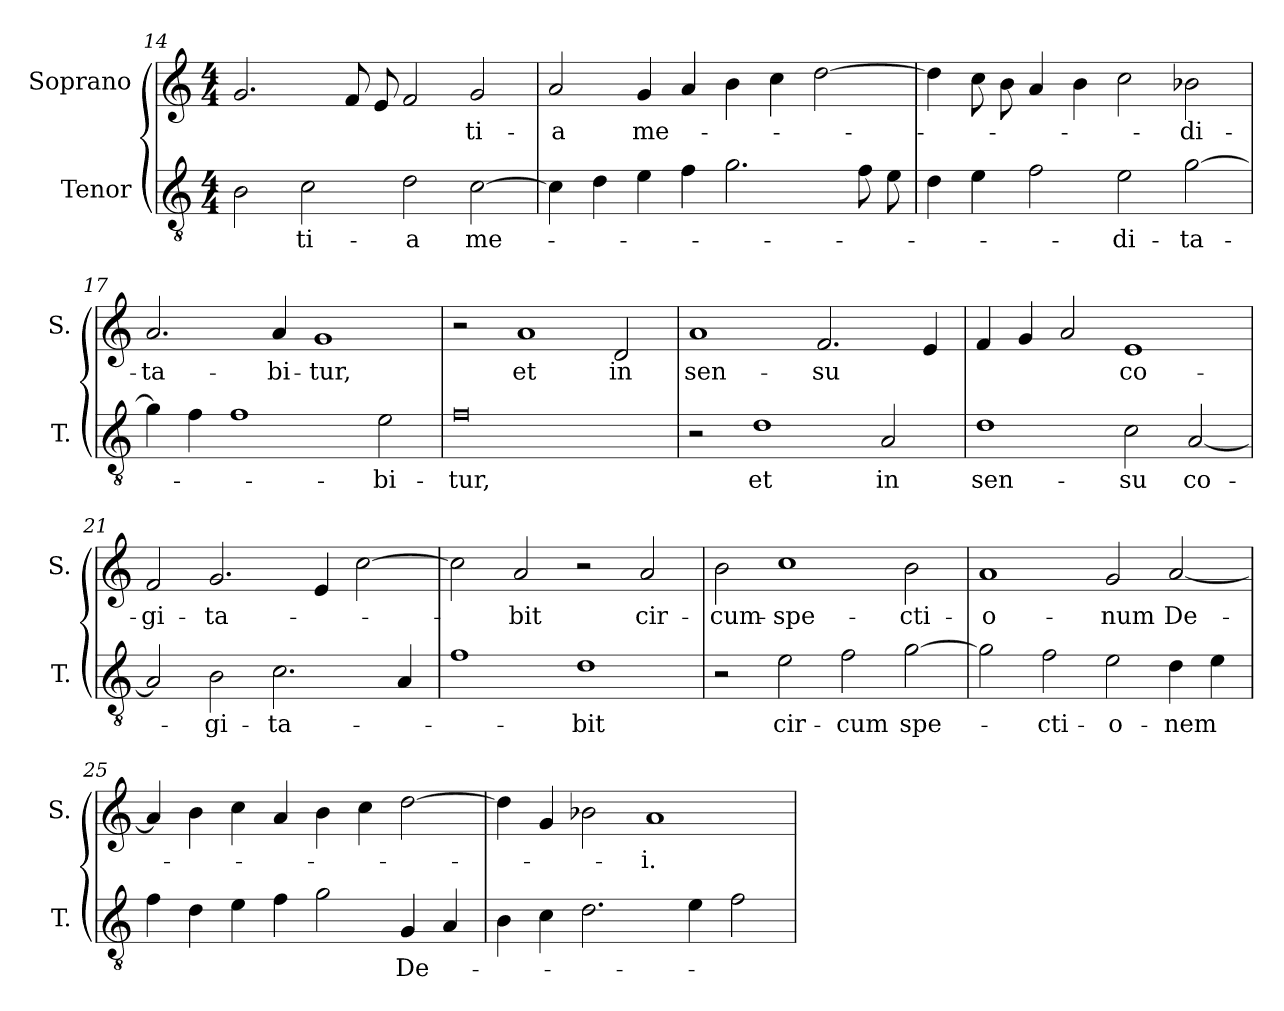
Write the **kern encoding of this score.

**kern	**text	**kern	**text
*part2	*part2	*part1	*part1
*staff2	*staff2	*staff1	*staff1
*I"Tenor	*	*I"Soprano	*
*I'T.	*	*I'S.	*
*clefGv2	*	*clefG2	*
*ITrd7c12	*	*	*
*k[]	*	*k[]	*
*C:	*	*C:	*
*M4/4	*	*M4/4	*
=14	=14	=14	=14
2BBi\	.	2.gi/	.
!	!LO:LY:b:color=#000000	!	!
2Ci\	-ti-	.	.
.	.	8fi/	.
.	.	8ei/	.
!	!LO:LY:b:color=#000000	!	!
2Di\	-a	2fi/	.
!	!LO:LY:b:color=#000000	!	!
!	!	!	!LO:LY:b:color=#000000
[2Ci\	me-	2gi/	-ti-
=15	=15	=15	=15
!	!	!	!LO:LY:b:color=#000000
4Ci\]	.	2ai/	-a
4Di\	.	.	.
!	!	!	!LO:LY:b:color=#000000
4Ei\	.	4gi/	me-
4Fi\	.	4ai/	.
2.Gi\	.	4bi\	.
.	.	4cci\	.
.	.	[2ddi\	.
8Fi\	.	.	.
8Ei\	.	.	.
!!LO:LB:g=z
=16	=16	=16	=16
4Di\	.	4ddi\]	.
4Ei\	.	8cci\	.
.	.	8bi\	.
2Fi\	.	4ai/	.
.	.	4bi\	.
!	!LO:LY:b:color=#000000	!	!
2Ei\	-di-	2cci\	.
!	!LO:LY:b:color=#000000	!	!
!	!	!	!LO:LY:b:color=#000000
[2Gi\	-ta-	2b-Xi\	-di-
=17	=17	=17	=17
!	!	!	!LO:LY:b:color=#000000
4Gi\]	.	2.ai/	-ta-
4Fi\	.	.	.
1Fi	.	.	.
!	!	!	!LO:LY:b:color=#000000
.	.	4ai/	-bi-
!	!	!	!LO:LY:b:color=#000000
.	.	1gi	-tur,
!	!LO:LY:b:color=#000000	!	!
2Ei\	-bi-	.	.
=18	=18	=18	=18
!	!LO:LY:b:color=#000000	!	!
0Fi	-tur,	2r	.
!	!	!	!LO:LY:b:color=#000000
.	.	1ai	et
!	!	!	!LO:LY:b:color=#000000
.	.	2di/	in
=19	=19	=19	=19
!	!	!	!LO:LY:b:color=#000000
2r	.	1ai	sen-
!	!LO:LY:b:color=#000000	!	!
1Di	et	.	.
!	!	!	!LO:LY:b:color=#000000
.	.	2.fi/	-su
!	!LO:LY:b:color=#000000	!	!
2AAi/	in	.	.
.	.	4ei/	.
=20	=20	=20	=20
!	!LO:LY:b:color=#000000	!	!
1Di	sen-	4fi/	.
.	.	4gi/	.
.	.	2ai/	.
!	!LO:LY:b:color=#000000	!	!
!	!	!	!LO:LY:b:color=#000000
2Ci\	-su	1ei	co-
!	!LO:LY:b:color=#000000	!	!
[2AAi/	co-	.	.
=21	=21	=21	=21
!	!	!	!LO:LY:b:color=#000000
2AAi/]	.	2fi/	-gi-
!	!LO:LY:b:color=#000000	!	!
!	!	!	!LO:LY:b:color=#000000
2BBi\	-gi-	2.gi/	-ta-
!	!LO:LY:b:color=#000000	!	!
2.Ci\	-ta-	.	.
.	.	4ei/	.
.	.	[2cci\	.
4AAi/	.	.	.
=22	=22	=22	=22
1Fi	.	2cci\]	.
!	!	!	!LO:LY:b:color=#000000
.	.	2ai/	-bit
!	!LO:LY:b:color=#000000	!	!
1Di	-bit	2r	.
!	!	!	!LO:LY:b:color=#000000
.	.	2ai/	cir-
!!LO:LB:g=z
=23	=23	=23	=23
!	!	!	!LO:LY:b:color=#000000
2r	.	2bi\	-cum-
!	!LO:LY:b:color=#000000	!	!
!	!	!	!LO:LY:b:color=#000000
2Ei\	cir-	1cci	-spe-
!	!LO:LY:b:color=#000000	!	!
2Fi\	-cum	.	.
!	!LO:LY:b:color=#000000	!	!
!	!	!	!LO:LY:b:color=#000000
[2Gi\	spe-	2bi\	-cti-
=24	=24	=24	=24
!	!	!	!LO:LY:b:color=#000000
2Gi\]	.	1ai	-o-
!	!LO:LY:b:color=#000000	!	!
2Fi\	-cti-	.	.
!	!LO:LY:b:color=#000000	!	!
!	!	!	!LO:LY:b:color=#000000
2Ei\	-o-	2gi/	-num
!	!LO:LY:b:color=#000000	!	!
!	!	!	!LO:LY:b:color=#000000
4Di\	-nem	[2ai/	De-
4Ei\	.	.	.
=25	=25	=25	=25
4Fi\	.	4ai/]	.
4Di\	.	4bi\	.
4Ei\	.	4cci\	.
4Fi\	.	4ai/	.
2Gi\	.	4bi\	.
.	.	4cci\	.
!	!LO:LY:b:color=#000000	!	!
4GGi/	De-	[2ddi\	.
4AAi/	.	.	.
=26	=26	=26	=26
4BBi\	.	4ddi\]	.
4Ci\	.	4gi/	.
2.Di\	.	2b-Xi\	.
!	!	!	!LO:LY:b:color=#000000
.	.	1ai	-i.
4Ei\	.	.	.
2Fi\	.	.	.
=	=	=	=
*-	*-	*-	*-
